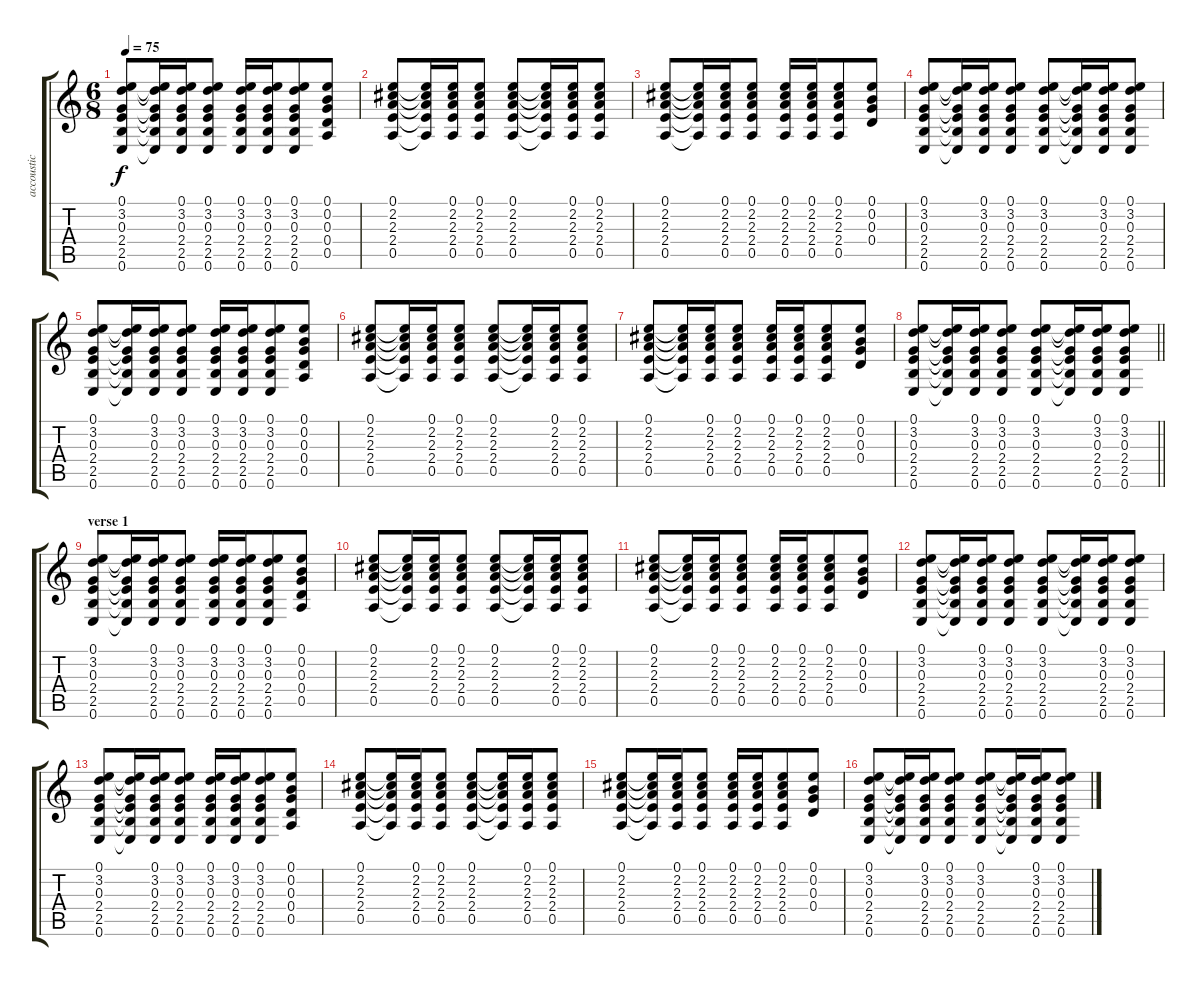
\track ("accoustic guitar " "accoustic ") {instrument acousticguitarnylon}
\staff {score tabs}
\tuning (E4 B3 G3 D3 A2 E2) {hide}
\ts (6 8)
\tempo 75
\clef g2
\ks c
(0.1 3.2 0.3 2.4 2.5 0.6).8{dy f} (0.1{t} 3.2{t} 0.3{t} 2.4{t} 2.5{t} 0.6{t}).16 (0.1 3.2 0.3 2.4 2.5 0.6).16 (0.1 3.2 0.3 2.4 2.5 0.6).8 (0.1 3.2 0.3 2.4 2.5 0.6).16 (0.1 3.2 0.3 2.4 2.5 0.6).16 (0.1 3.2 0.3 2.4 2.5 0.6).8 (0.1 0.2 0.3 0.4 0.5).8 |
(0.1 2.2 2.3 2.4 0.5).8 (0.1{t} 2.2{t} 2.3{t} 2.4{t} 0.5{t}).16 (0.1 2.2 2.3 2.4 0.5).16 (0.1 2.2 2.3 2.4 0.5).8 (0.1 2.2 2.3 2.4 0.5).8 (0.1{t} 2.2{t} 2.3{t} 2.4{t} 0.5{t}).16 (0.1 2.2 2.3 2.4 0.5).16 (0.1 2.2 2.3 2.4 0.5).8 |
(0.1 2.2 2.3 2.4 0.5).8 (0.1{t} 2.2{t} 2.3{t} 2.4{t} 0.5{t}).16 (0.1 2.2 2.3 2.4 0.5).16 (0.1 2.2 2.3 2.4 0.5).8 (0.1 2.2 2.3 2.4 0.5).16 (0.1 2.2 2.3 2.4 0.5).16 (0.1 2.2 2.3 2.4 0.5).8 (0.1 0.2 0.3 0.4).8 |
(0.1 3.2 0.3 2.4 2.5 0.6).8 (0.1{t} 3.2{t} 0.3{t} 2.4{t} 2.5{t} 0.6{t}).16 (0.1 3.2 0.3 2.4 2.5 0.6).16 (0.1 3.2 0.3 2.4 2.5 0.6).8 (0.1 3.2 0.3 2.4 2.5 0.6).8 (0.1{t} 3.2{t} 0.3{t} 2.4{t} 2.5{t} 0.6{t}).16 (0.1 3.2 0.3 2.4 2.5 0.6).16 (0.1 3.2 0.3 2.4 2.5 0.6).8 |
(0.1 3.2 0.3 2.4 2.5 0.6).8 (0.1{t} 3.2{t} 0.3{t} 2.4{t} 2.5{t} 0.6{t}).16 (0.1 3.2 0.3 2.4 2.5 0.6).16 (0.1 3.2 0.3 2.4 2.5 0.6).8 (0.1 3.2 0.3 2.4 2.5 0.6).16 (0.1 3.2 0.3 2.4 2.5 0.6).16 (0.1 3.2 0.3 2.4 2.5 0.6).8 (0.1 0.2 0.3 0.4 0.5).8 |
(0.1 2.2 2.3 2.4 0.5).8 (0.1{t} 2.2{t} 2.3{t} 2.4{t} 0.5{t}).16 (0.1 2.2 2.3 2.4 0.5).16 (0.1 2.2 2.3 2.4 0.5).8 (0.1 2.2 2.3 2.4 0.5).8 (0.1{t} 2.2{t} 2.3{t} 2.4{t} 0.5{t}).16 (0.1 2.2 2.3 2.4 0.5).16 (0.1 2.2 2.3 2.4 0.5).8 |
(0.1 2.2 2.3 2.4 0.5).8 (0.1{t} 2.2{t} 2.3{t} 2.4{t} 0.5{t}).16 (0.1 2.2 2.3 2.4 0.5).16 (0.1 2.2 2.3 2.4 0.5).8 (0.1 2.2 2.3 2.4 0.5).16 (0.1 2.2 2.3 2.4 0.5).16 (0.1 2.2 2.3 2.4 0.5).8 (0.1 0.2 0.3 0.4).8 |
\barLineRight lightlight
(0.1 3.2 0.3 2.4 2.5 0.6).8 (0.1{t} 3.2{t} 0.3{t} 2.4{t} 2.5{t} 0.6{t}).16 (0.1 3.2 0.3 2.4 2.5 0.6).16 (0.1 3.2 0.3 2.4 2.5 0.6).8 (0.1 3.2 0.3 2.4 2.5 0.6).8 (0.1{t} 3.2{t} 0.3{t} 2.4{t} 2.5{t} 0.6{t}).16 (0.1 3.2 0.3 2.4 2.5 0.6).16 (0.1 3.2 0.3 2.4 2.5 0.6).8 |
\section ("" "verse 1")
(0.1 3.2 0.3 2.4 2.5 0.6).8 (0.1{t} 3.2{t} 0.3{t} 2.4{t} 2.5{t} 0.6{t}).16 (0.1 3.2 0.3 2.4 2.5 0.6).16 (0.1 3.2 0.3 2.4 2.5 0.6).8 (0.1 3.2 0.3 2.4 2.5 0.6).16 (0.1 3.2 0.3 2.4 2.5 0.6).16 (0.1 3.2 0.3 2.4 2.5 0.6).8 (0.1 0.2 0.3 0.4 0.5).8 |
(0.1 2.2 2.3 2.4 0.5).8 (0.1{t} 2.2{t} 2.3{t} 2.4{t} 0.5{t}).16 (0.1 2.2 2.3 2.4 0.5).16 (0.1 2.2 2.3 2.4 0.5).8 (0.1 2.2 2.3 2.4 0.5).8 (0.1{t} 2.2{t} 2.3{t} 2.4{t} 0.5{t}).16 (0.1 2.2 2.3 2.4 0.5).16 (0.1 2.2 2.3 2.4 0.5).8 |
(0.1 2.2 2.3 2.4 0.5).8 (0.1{t} 2.2{t} 2.3{t} 2.4{t} 0.5{t}).16 (0.1 2.2 2.3 2.4 0.5).16 (0.1 2.2 2.3 2.4 0.5).8 (0.1 2.2 2.3 2.4 0.5).16 (0.1 2.2 2.3 2.4 0.5).16 (0.1 2.2 2.3 2.4 0.5).8 (0.1 0.2 0.3 0.4).8 |
(0.1 3.2 0.3 2.4 2.5 0.6).8 (0.1{t} 3.2{t} 0.3{t} 2.4{t} 2.5{t} 0.6{t}).16 (0.1 3.2 0.3 2.4 2.5 0.6).16 (0.1 3.2 0.3 2.4 2.5 0.6).8 (0.1 3.2 0.3 2.4 2.5 0.6).8 (0.1{t} 3.2{t} 0.3{t} 2.4{t} 2.5{t} 0.6{t}).16 (0.1 3.2 0.3 2.4 2.5 0.6).16 (0.1 3.2 0.3 2.4 2.5 0.6).8 |
(0.1 3.2 0.3 2.4 2.5 0.6).8 (0.1{t} 3.2{t} 0.3{t} 2.4{t} 2.5{t} 0.6{t}).16 (0.1 3.2 0.3 2.4 2.5 0.6).16 (0.1 3.2 0.3 2.4 2.5 0.6).8 (0.1 3.2 0.3 2.4 2.5 0.6).16 (0.1 3.2 0.3 2.4 2.5 0.6).16 (0.1 3.2 0.3 2.4 2.5 0.6).8 (0.1 0.2 0.3 0.4 0.5).8 |
(0.1 2.2 2.3 2.4 0.5).8 (0.1{t} 2.2{t} 2.3{t} 2.4{t} 0.5{t}).16 (0.1 2.2 2.3 2.4 0.5).16 (0.1 2.2 2.3 2.4 0.5).8 (0.1 2.2 2.3 2.4 0.5).8 (0.1{t} 2.2{t} 2.3{t} 2.4{t} 0.5{t}).16 (0.1 2.2 2.3 2.4 0.5).16 (0.1 2.2 2.3 2.4 0.5).8 |
(0.1 2.2 2.3 2.4 0.5).8 (0.1{t} 2.2{t} 2.3{t} 2.4{t} 0.5{t}).16 (0.1 2.2 2.3 2.4 0.5).16 (0.1 2.2 2.3 2.4 0.5).8 (0.1 2.2 2.3 2.4 0.5).16 (0.1 2.2 2.3 2.4 0.5).16 (0.1 2.2 2.3 2.4 0.5).8 (0.1 0.2 0.3 0.4).8 |
(0.1 3.2 0.3 2.4 2.5 0.6).8 (0.1{t} 3.2{t} 0.3{t} 2.4{t} 2.5{t} 0.6{t}).16 (0.1 3.2 0.3 2.4 2.5 0.6).16 (0.1 3.2 0.3 2.4 2.5 0.6).8 (0.1 3.2 0.3 2.4 2.5 0.6).8 (0.1{t} 3.2{t} 0.3{t} 2.4{t} 2.5{t} 0.6{t}).16 (0.1 3.2 0.3 2.4 2.5 0.6).16 (0.1 3.2 0.3 2.4 2.5 0.6).8
